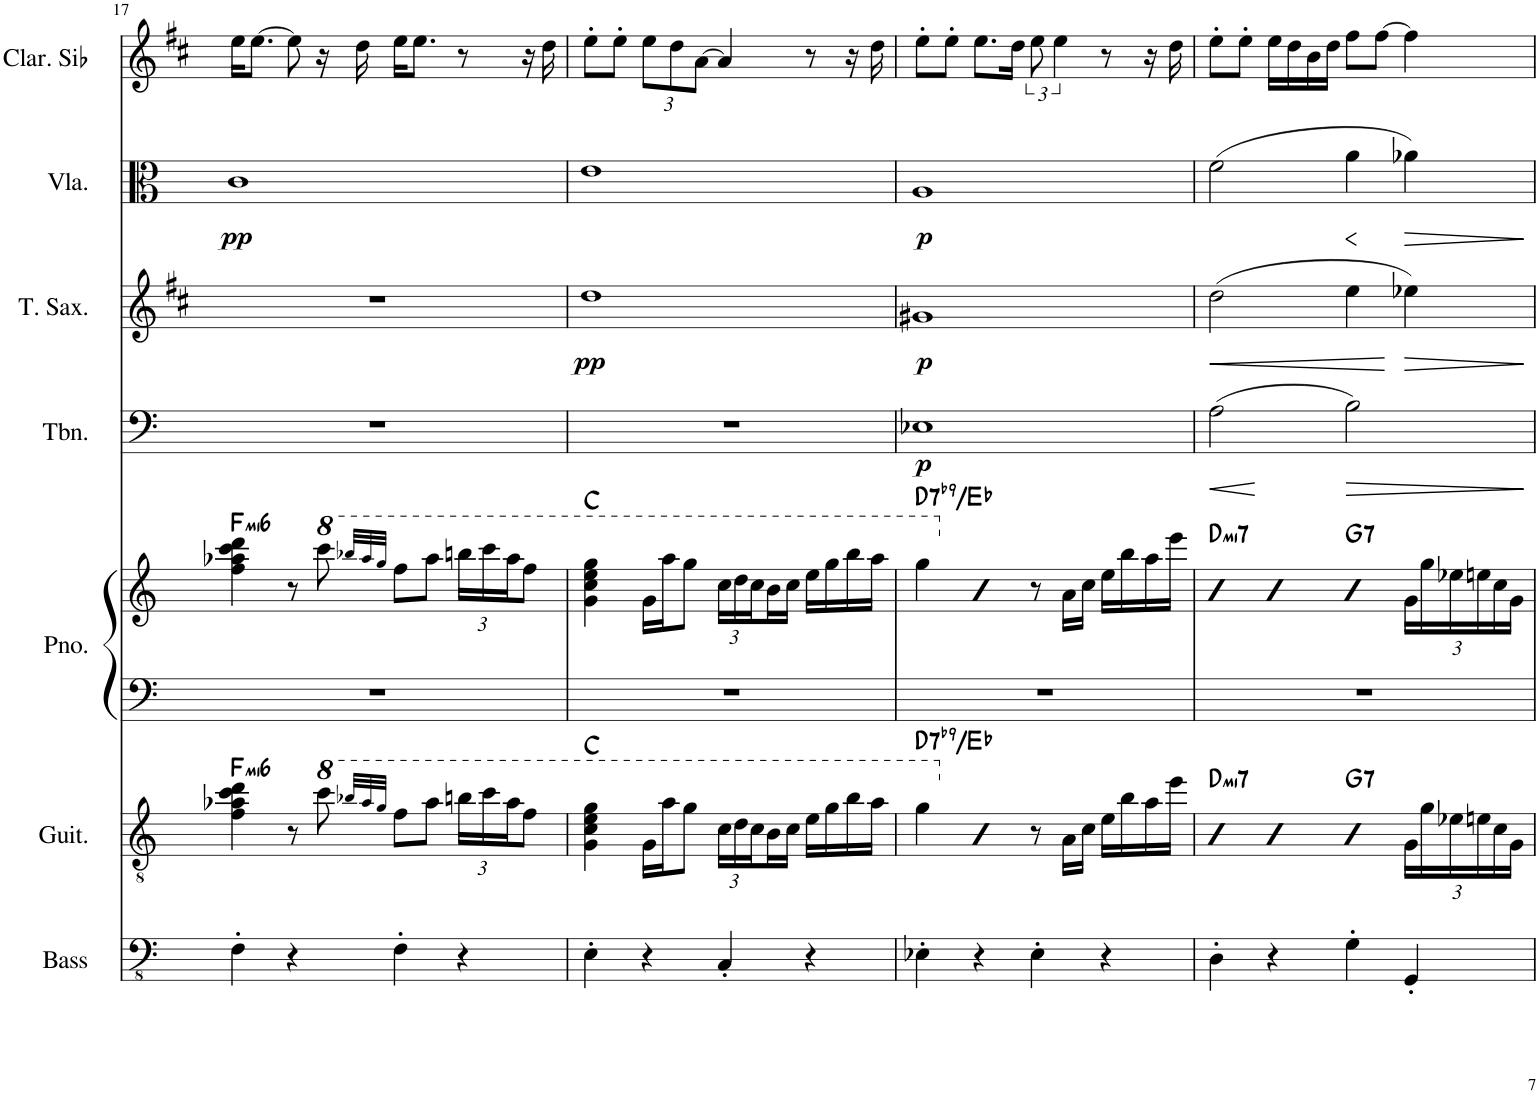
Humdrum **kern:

**kern	**kern	**harte	**kern	**harte	**kern	**dynam	**kern	**dynam	**kern	**dynam	**kern
*part7	*part6	*part6	*part5	*part5	*part4	*part4	*part3	*part3	*part2	*part2	*part1
*staff7	*staff6	*	*staff5	*	*staff4	*staff4	*staff3	*staff3	*staff2	*staff2	*staff1
*I"Acoustic Bass	*I"Acoustic Guitar	*	*I"Piano	*	*I"Trombone	*	*I"Tenor Saxophone	*	*I"Viola	*	*I"Clarinette en Sib
*I'Bass	*I'Guit.	*	*I'Pno.	*	*I'Tbn.	*	*I'T. Sax.	*	*I'Vla.	*	*I'Clar. Sib
!!LO:PB:g=z
*clefFv4	*clefGv2	*	*clefG2	*	*clefF4	*	*clefG2	*	*clefC3	*	*clefG2
*	*	*	*	*	*	*	*Trd8c14	*	*	*	*Trd1c2
*k[]	*k[]	*	*k[]	*	*k[]	*	*k[f#c#]	*	*k[]	*	*k[f#c#]
*M4/4	*M4/4	*	*M4/4	*	*M4/4	*	*M4/4	*	*M4/4	*	*M4/4
=17	=17	=17	=17	=17	=17	=17	=17	=17	=17	=17	=17
!	!	!LO:H:kt=mi6	!	!LO:H:kt=mi6	!	!	!	!	!	!LO:DY:b	!
4FF'\	4f\ 4a-X\ 4cc\ 4dd\	F:min6	4ff\ 4aa-X\ 4ccc\ 4ddd\	F:min6	1r	.	1r	.	1c	pp	16ee\KL
.	.	.	.	.	.	.	.	.	.	.	[8.ee\J
4r	8r	.	8r	.	.	.	.	.	.	.	8ee\]
*	*8va	*	*	*	*	*	*	*	*	*	*
*	*	*	*8va	*	*	*	*	*	*	*	*
.	8ccc\	.	8cccc\	.	.	.	.	.	.	.	16r
.	.	.	.	.	.	.	.	.	.	.	16dd\
.	32qbb-X/LLL	.	32qbbb-X/LLL	.	.	.	.	.	.	.	.
.	32qaa-/	.	32qaaa-/	.	.	.	.	.	.	.	.
.	32qgg/JJJ	.	32qggg/JJJ	.	.	.	.	.	.	.	.
4FF'\	8ff\L	.	8fff\L	.	.	.	.	.	.	.	16ee\KL
.	.	.	.	.	.	.	.	.	.	.	8.ee\J
.	8aa-\J	.	8aaa-\J	.	.	.	.	.	.	.	.
*	*Xbrackettup	*	*Xbrackettup	*	*	*	*	*	*	*	*
4r	24bbn\LL	.	24bbbn\LL	.	.	.	.	.	.	.	8r
.	24ccc\	.	24cccc\	.	.	.	.	.	.	.	.
.	24aa-\J	.	24aaa-\J	.	.	.	.	.	.	.	.
.	8ff\J	.	8fff\J	.	.	.	.	.	.	.	16r
.	.	.	.	.	.	.	.	.	.	.	16dd\
=18	=18	=18	=18	=18	=18	=18	=18	=18	=18	=18	=18
!	!	!	!	!	!	!	!	!LO:DY:b	!	!	!
4EE'\	4g\ 4cc\ 4ee\ 4gg\	C:maj	4gg\ 4ccc\ 4eee\ 4ggg\	C:maj	1r	.	1dd	pp	1e	.	8ee'\L
.	.	.	.	.	.	.	.	.	.	.	8ee'\J
*	*	*	*	*	*	*	*	*	*	*	*Xbrackettup
4r	16g\LL	.	16gg\LL	.	.	.	.	.	.	.	12ee\L
.	16aa\J	.	16aaa\J	.	.	.	.	.	.	.	.
.	.	.	.	.	.	.	.	.	.	.	12dd\
.	8gg\J	.	8ggg\J	.	.	.	.	.	.	.	.
.	.	.	.	.	.	.	.	.	.	.	[12a\J
4CC'/	24cc\LL	.	24ccc\LL	.	.	.	.	.	.	.	4a/]
.	24dd\	.	24ddd\	.	.	.	.	.	.	.	.
.	24cc\	.	24ccc\	.	.	.	.	.	.	.	.
.	16b\	.	16bb\	.	.	.	.	.	.	.	.
.	16cc\JJ	.	16ccc\JJ	.	.	.	.	.	.	.	.
4r	16ee\LL	.	16eee\LL	.	.	.	.	.	.	.	8r
.	16gg\	.	16ggg\	.	.	.	.	.	.	.	.
.	16bb\	.	16bbb\	.	.	.	.	.	.	.	16r
.	16aa\JJ	.	16aaa\JJ	.	.	.	.	.	.	.	16dd\
=19	=19	=19	=19	=19	=19	=19	=19	=19	=19	=19	=19
!	!	!LO:H:kt=7	!	!LO:H:kt=7	!	!LO:DY:b	!	!LO:DY:b	!	!LO:DY:b	!
4EE-X'\	4gg\	D:7(b9)/b2	4ggg\	D:7(b9)/b2	1E-X	p	1g#X	p	1A	p	8ee'\L
.	.	.	.	.	.	.	.	.	.	.	8ee'\J
*	*X8va	*	*	*	*	*	*	*	*	*	*
*	*	*	*X8va	*	*	*	*	*	*	*	*
4r	4B	.	4b	.	.	.	.	.	.	.	8.ee\L
.	.	.	.	.	.	.	.	.	.	.	16dd\Jk
*	*	*	*	*	*	*	*	*	*	*	*brackettup
4EE-'\	8r	.	8r	.	.	.	.	.	.	.	12ee\
.	.	.	.	.	.	.	.	.	.	.	6ee\
.	16A\LL	.	16a\LL	.	.	.	.	.	.	.	.
.	16c\JJ	.	16cc\JJ	.	.	.	.	.	.	.	.
4r	16e\LL	.	16ee\LL	.	.	.	.	.	.	.	8r
.	16b\	.	16bb\	.	.	.	.	.	.	.	.
.	16a\	.	16aa\	.	.	.	.	.	.	.	16r
.	16ee\JJ	.	16eee\JJ	.	.	.	.	.	.	.	16dd\
=20	=20	=20	=20	=20	=20	=20	=20	=20	=20	=20	=20
!	!	!LO:H:kt=mi7	!	!LO:H:kt=mi7	!	!LO:HP:b	!	!LO:HP:b	!	!	!
4DD'\	4B	D:min7	4b	D:min7	(2A\	<	(2dd\	<	(2f\	.	8ee'\L
.	.	.	.	.	.	.	.	.	.	.	8ee'\J
4r	4B	.	4b	.	.	.	.	.	.	.	16ee\LL
.	.	.	.	.	.	.	.	.	.	.	16dd\
.	.	.	.	.	.	.	.	.	.	.	16b\
.	.	.	.	.	.	.	.	.	.	.	16dd\JJ
!	!	!LO:H:kt=7	!	!LO:H:kt=7	!	!LO:HP:b	!	!	!	!LO:HP:b	!
4GG'\	4B	G:7	4b	G:7	2B\)	>	4ee\	.	4a\	<	8ff#\L
.	.	.	.	.	.	.	.	.	.	.	[8ff#\J
!	!	!	!	!	!	!	!	!LO:HP:n=1:b	!	!LO:HP:b	!
4GGG'/	24G\LL	.	24g\LL	.	.	.	4ee-X\)	[ >	4a-X\)	>	4ff#\]
.	24g\	.	24gg\	.	.	.	.	.	.	.	.
.	24e-X\	.	24ee-X\	.	.	.	.	.	.	.	.
.	24en\	.	24een\	.	.	.	.	.	.	.	.
.	24c\	.	24cc\	.	.	.	.	.	.	.	.
.	24G\JJ	.	24g\JJ	.	.	.	.	.	.	.	.
.	.	.	.	.	.	[ ]	.	]	.	[ ]	.
=	=	=	=	=	=	=	=	=	=	=	=
*-	*-	*-	*-	*-	*-	*-	*-	*-	*-	*-	*-
